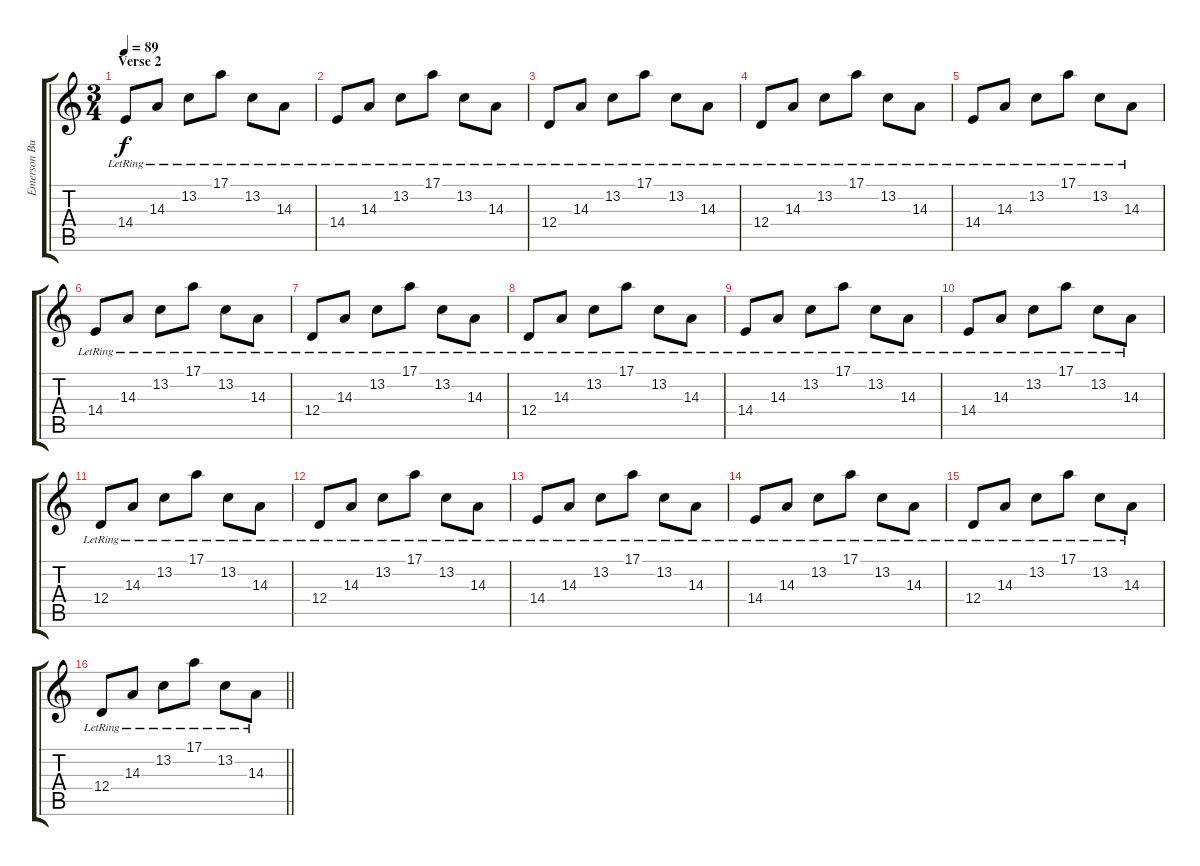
\track ("Emerson Burton (Keyboard)" "Emerson Bu") {instrument electricpiano1}
\staff {score tabs}
\tuning (E4 B3 G3 D3 A2 E2) {hide}
\ts (3 4)
\section ("" "Verse 2")
\tempo 89
\clef g2
\ks c
14.4{lr}.8{dy f} 14.3{lr}.8 13.2{lr}.8 17.1{lr}.8 13.2{lr}.8 14.3{lr}.8 |
14.4{lr}.8 14.3{lr}.8 13.2{lr}.8 17.1{lr}.8 13.2{lr}.8 14.3{lr}.8 |
12.4{lr}.8 14.3{lr}.8 13.2{lr}.8 17.1{lr}.8 13.2{lr}.8 14.3{lr}.8 |
12.4{lr}.8 14.3{lr}.8 13.2{lr}.8 17.1{lr}.8 13.2{lr}.8 14.3{lr}.8 |
14.4{lr}.8 14.3{lr}.8 13.2{lr}.8 17.1{lr}.8 13.2{lr}.8 14.3{lr}.8 |
14.4{lr}.8 14.3{lr}.8 13.2{lr}.8 17.1{lr}.8 13.2{lr}.8 14.3{lr}.8 |
12.4{lr}.8 14.3{lr}.8 13.2{lr}.8 17.1{lr}.8 13.2{lr}.8 14.3{lr}.8 |
12.4{lr}.8 14.3{lr}.8 13.2{lr}.8 17.1{lr}.8 13.2{lr}.8 14.3{lr}.8 |
14.4{lr}.8 14.3{lr}.8 13.2{lr}.8 17.1{lr}.8 13.2{lr}.8 14.3{lr}.8 |
14.4{lr}.8 14.3{lr}.8 13.2{lr}.8 17.1{lr}.8 13.2{lr}.8 14.3{lr}.8 |
12.4{lr}.8 14.3{lr}.8 13.2{lr}.8 17.1{lr}.8 13.2{lr}.8 14.3{lr}.8 |
12.4{lr}.8 14.3{lr}.8 13.2{lr}.8 17.1{lr}.8 13.2{lr}.8 14.3{lr}.8 |
14.4{lr}.8 14.3{lr}.8 13.2{lr}.8 17.1{lr}.8 13.2{lr}.8 14.3{lr}.8 |
14.4{lr}.8 14.3{lr}.8 13.2{lr}.8 17.1{lr}.8 13.2{lr}.8 14.3{lr}.8 |
12.4{lr}.8 14.3{lr}.8 13.2{lr}.8 17.1{lr}.8 13.2{lr}.8 14.3{lr}.8 |
\barLineRight lightlight
12.4{lr}.8 14.3{lr}.8 13.2{lr}.8 17.1{lr}.8 13.2{lr}.8 14.3{lr}.8
